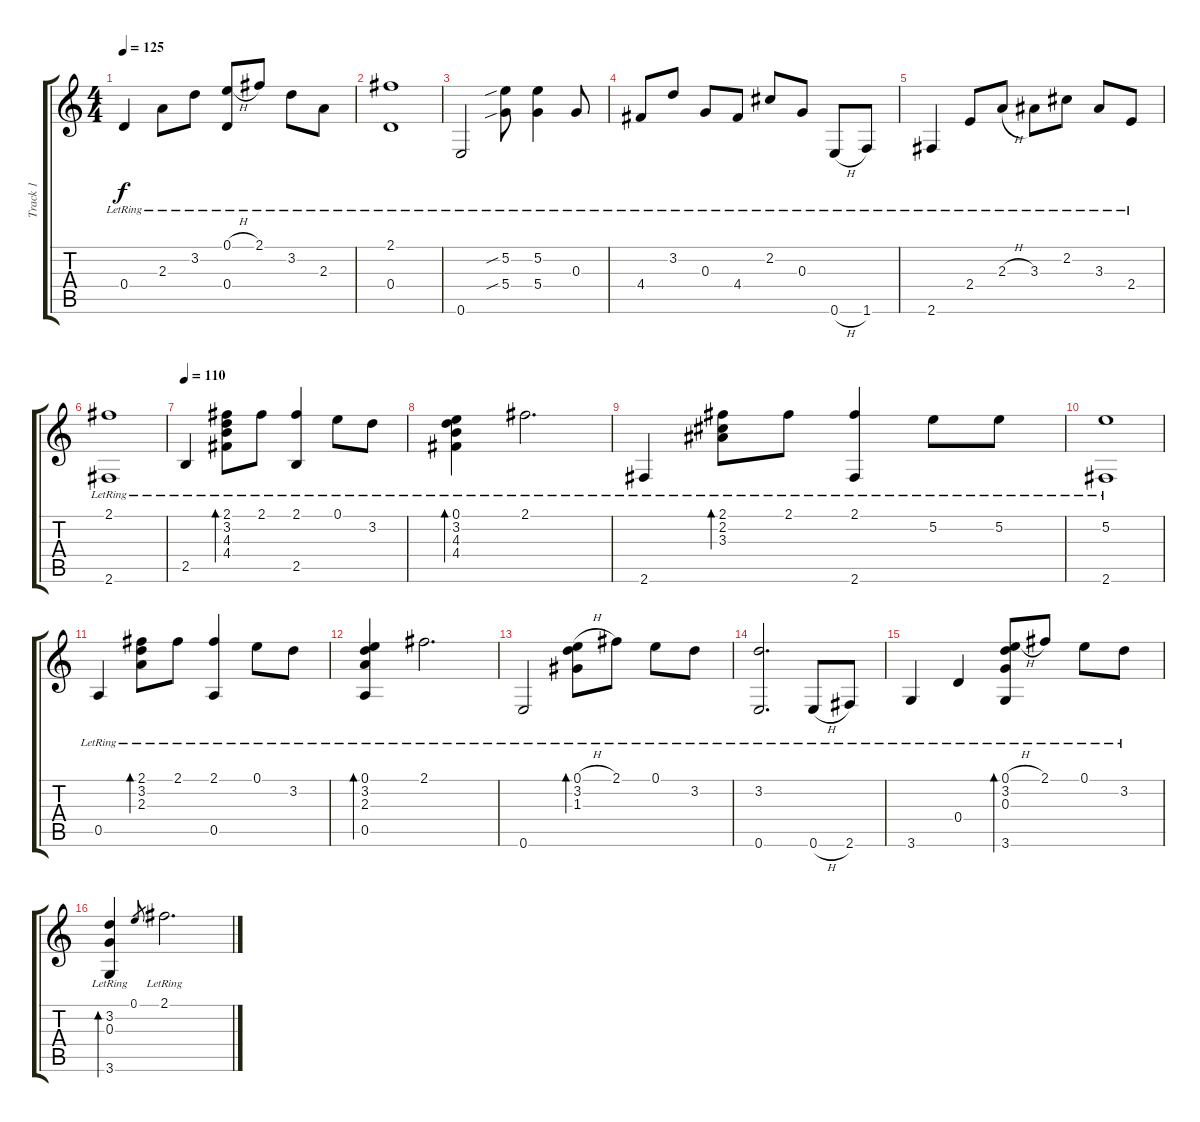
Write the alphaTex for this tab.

\track ("Track 1" "Track 1") {instrument acousticguitarsteel}
\staff {score tabs}
\tuning (E4 B3 G3 D3 A2 E2) {hide}
\ts (4 4)
\tempo 125
\clef g2
\ks c
0.4{lr}.4{dy f} 2.3{lr}.8 3.2{lr}.8 (0.1{h lr} 0.4{lr}).8 2.1{lr}.8 3.2{lr}.8 2.3{lr}.8 |
(2.1{lr} 0.4{lr}).1 |
0.6{lr}.2 (5.2{sib lr} 5.4{sib lr}).8 (5.2{lr} 5.4{lr}).4 0.3{lr}.8 |
4.4{lr}.8 3.2{lr}.8 0.3{lr}.8 4.4{lr}.8 2.2{lr}.8 0.3{lr}.8 0.6{h lr}.8 1.6{lr}.8 |
2.6{lr}.4 2.4{lr}.8 2.3{h lr}.8 3.3{lr}.8 2.2{lr}.8 3.3{lr}.8 2.4{lr}.8 |
(2.1{lr} 2.6{lr}).1 |
\tempo 110
2.5{lr}.4 (2.1{lr} 3.2{lr} 4.3{lr} 4.4{lr}).8{bd 240} 2.1{lr}.8 (2.1{lr} 2.5{lr}).4 0.1{lr}.8 3.2{lr}.8 |
(0.1{lr} 3.2{lr} 4.3{lr} 4.4{lr}).4{bd 240} 2.1{lr}.2{d} |
2.6{lr}.4 (2.1{lr} 2.2{lr} 3.3{lr}).8{bd 240} 2.1{lr}.8 (2.1{lr} 2.6{lr}).4 5.2{lr}.8 5.2{lr}.8 |
(5.2{lr} 2.6{lr}).1 |
0.5{lr}.4 (2.1{lr} 3.2{lr} 2.3{lr}).8{bd 240} 2.1{lr}.8 (2.1{lr} 0.5{lr}).4 0.1{lr}.8 3.2{lr}.8 |
(0.1{lr} 3.2{lr} 2.3{lr} 0.5{lr}).4{bd 240} 2.1{lr}.2{d} |
0.6{lr}.2 (0.1{h lr} 3.2{lr} 1.3{lr}).8{bd 240} 2.1{lr}.8 0.1{lr}.8 3.2{lr}.8 |
(3.2{lr} 0.6{lr}).2{d} 0.6{h lr}.8 2.6{lr}.8 |
3.6{lr}.4 0.4{lr}.4 (0.1{h lr} 3.2{lr} 0.3{lr} 3.6{lr}).8{bd 240} 2.1{lr}.8 0.1{lr}.8 3.2{lr}.8 |
(3.2{lr} 0.3{lr} 3.6{lr}).4{bd 240} 0.1.8{gr} 2.1{lr}.2{d}
